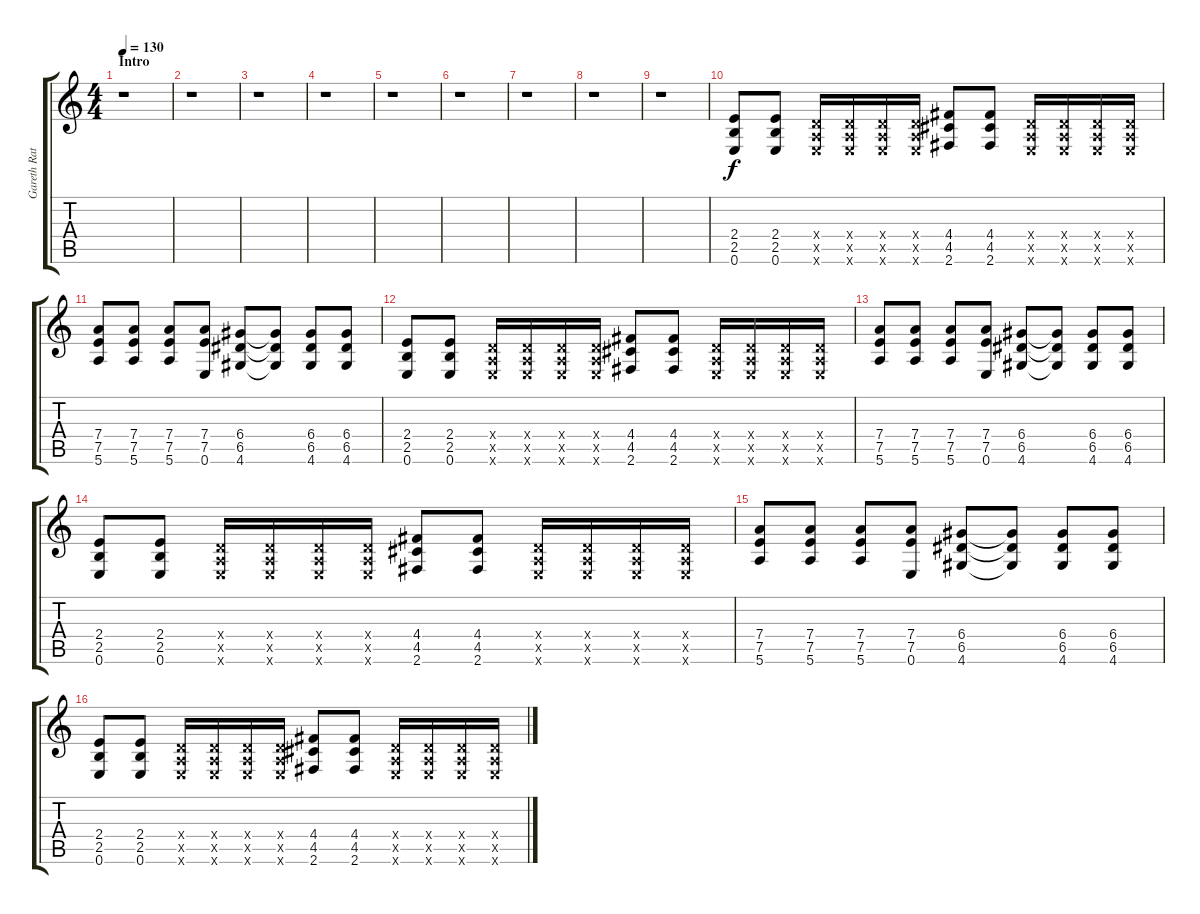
\track ("Gareth Ratcliffe - Chorus" "Gareth Rat") {instrument electricguitarclean}
\staff {score tabs}
\tuning (E4 B3 G3 D3 A2 E2) {hide}
\ts (4 4)
\section ("" "Intro")
\tempo 130
\clef g2
\ks c
r.1{dy f instrument electricguitarclean} |
r.1 |
r.1 |
r.1 |
r.1 |
r.1 |
r.1 |
r.1 |
r.1 |
(2.4 2.5 0.6).8 (2.4 2.5 0.6).8 (0.4{x} 0.5{x} 0.6{x}).16 (0.4{x} 0.5{x} 0.6{x}).16 (0.4{x} 0.5{x} 0.6{x}).16 (0.4{x} 0.5{x} 0.6{x}).16 (4.4 4.5 2.6).8 (4.4 4.5 2.6).8 (0.4{x} 0.5{x} 0.6{x}).16 (0.4{x} 0.5{x} 0.6{x}).16 (0.4{x} 0.5{x} 0.6{x}).16 (0.4{x} 0.5{x} 0.6{x}).16 |
(7.4 7.5 5.6).8 (7.4 7.5 5.6).8 (7.4 7.5 5.6).8 (7.4 7.5 0.6).8 (6.4 6.5 4.6).8 (6.4{t} 6.5{t} 4.6{t}).8 (6.4 6.5 4.6).8 (6.4 6.5 4.6).8 |
(2.4 2.5 0.6).8 (2.4 2.5 0.6).8 (0.4{x} 0.5{x} 0.6{x}).16 (0.4{x} 0.5{x} 0.6{x}).16 (0.4{x} 0.5{x} 0.6{x}).16 (0.4{x} 0.5{x} 0.6{x}).16 (4.4 4.5 2.6).8 (4.4 4.5 2.6).8 (0.4{x} 0.5{x} 0.6{x}).16 (0.4{x} 0.5{x} 0.6{x}).16 (0.4{x} 0.5{x} 0.6{x}).16 (0.4{x} 0.5{x} 0.6{x}).16 |
(7.4 7.5 5.6).8 (7.4 7.5 5.6).8 (7.4 7.5 5.6).8 (7.4 7.5 0.6).8 (6.4 6.5 4.6).8 (6.4{t} 6.5{t} 4.6{t}).8 (6.4 6.5 4.6).8 (6.4 6.5 4.6).8 |
(2.4 2.5 0.6).8 (2.4 2.5 0.6).8 (0.4{x} 0.5{x} 0.6{x}).16 (0.4{x} 0.5{x} 0.6{x}).16 (0.4{x} 0.5{x} 0.6{x}).16 (0.4{x} 0.5{x} 0.6{x}).16 (4.4 4.5 2.6).8 (4.4 4.5 2.6).8 (0.4{x} 0.5{x} 0.6{x}).16 (0.4{x} 0.5{x} 0.6{x}).16 (0.4{x} 0.5{x} 0.6{x}).16 (0.4{x} 0.5{x} 0.6{x}).16 |
(7.4 7.5 5.6).8 (7.4 7.5 5.6).8 (7.4 7.5 5.6).8 (7.4 7.5 0.6).8 (6.4 6.5 4.6).8 (6.4{t} 6.5{t} 4.6{t}).8 (6.4 6.5 4.6).8 (6.4 6.5 4.6).8 |
(2.4 2.5 0.6).8 (2.4 2.5 0.6).8 (0.4{x} 0.5{x} 0.6{x}).16 (0.4{x} 0.5{x} 0.6{x}).16 (0.4{x} 0.5{x} 0.6{x}).16 (0.4{x} 0.5{x} 0.6{x}).16 (4.4 4.5 2.6).8 (4.4 4.5 2.6).8 (0.4{x} 0.5{x} 0.6{x}).16 (0.4{x} 0.5{x} 0.6{x}).16 (0.4{x} 0.5{x} 0.6{x}).16 (0.4{x} 0.5{x} 0.6{x}).16
